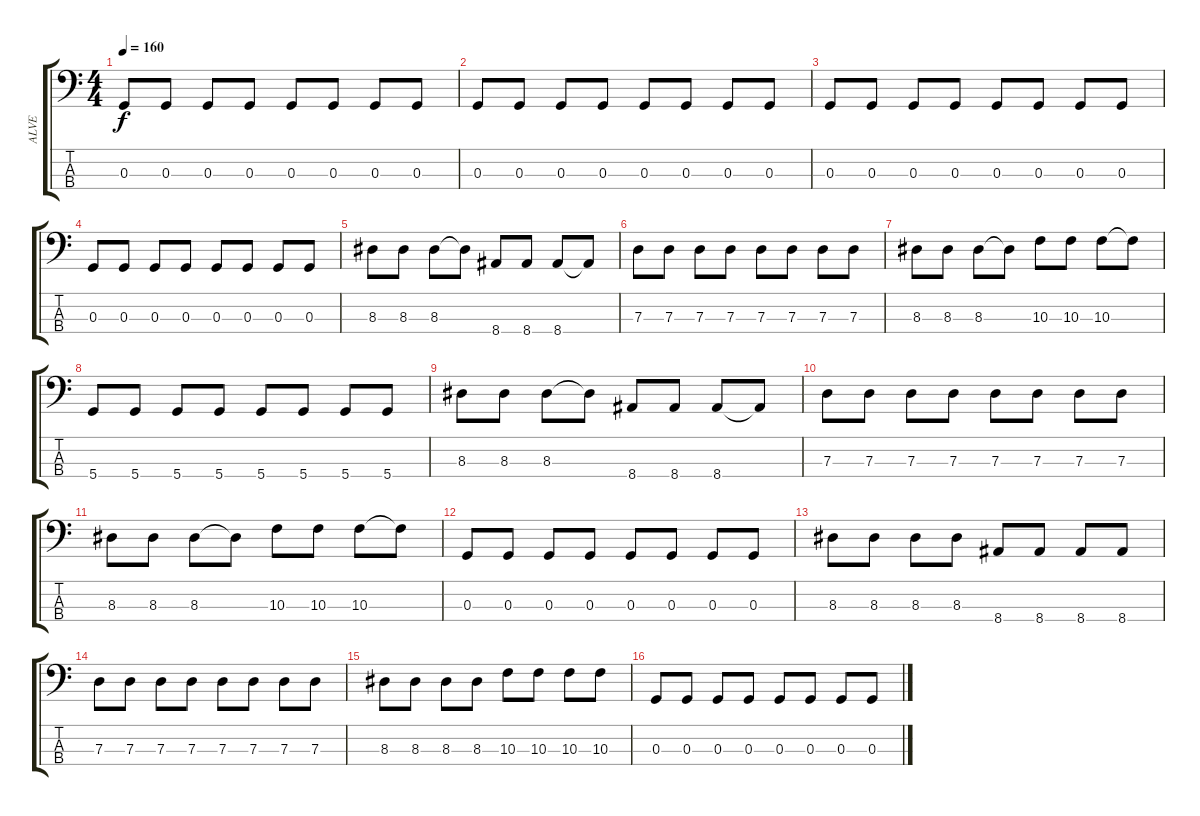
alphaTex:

\track ("ALVE" "ALVE") {instrument electricbassfinger}
\staff {score tabs}
\tuning (F2 C2 G1 D1) {hide}
\ts (4 4)
\tempo 160
\clef f4
\ks c
0.3.8{dy f} 0.3.8 0.3.8 0.3.8 0.3.8 0.3.8 0.3.8 0.3.8 |
0.3.8 0.3.8 0.3.8 0.3.8 0.3.8 0.3.8 0.3.8 0.3.8 |
0.3.8 0.3.8 0.3.8 0.3.8 0.3.8 0.3.8 0.3.8 0.3.8 |
0.3.8 0.3.8 0.3.8 0.3.8 0.3.8 0.3.8 0.3.8 0.3.8 |
8.3.8 8.3.8 8.3.8 8.3{t}.8 8.4.8 8.4.8 8.4.8 8.4{t}.8 |
7.3.8 7.3.8 7.3.8 7.3.8 7.3.8 7.3.8 7.3.8 7.3.8 |
8.3.8 8.3.8 8.3.8 8.3{t}.8 10.3.8 10.3.8 10.3.8 10.3{t}.8 |
5.4.8 5.4.8 5.4.8 5.4.8 5.4.8 5.4.8 5.4.8 5.4.8 |
8.3.8 8.3.8 8.3.8 8.3{t}.8 8.4.8 8.4.8 8.4.8 8.4{t}.8 |
7.3.8 7.3.8 7.3.8 7.3.8 7.3.8 7.3.8 7.3.8 7.3.8 |
8.3.8 8.3.8 8.3.8 8.3{t}.8 10.3.8 10.3.8 10.3.8 10.3{t}.8 |
0.3.8 0.3.8 0.3.8 0.3.8 0.3.8 0.3.8 0.3.8 0.3.8 |
8.3.8 8.3.8 8.3.8 8.3.8 8.4.8 8.4.8 8.4.8 8.4.8 |
7.3.8 7.3.8 7.3.8 7.3.8 7.3.8 7.3.8 7.3.8 7.3.8 |
8.3.8 8.3.8 8.3.8 8.3.8 10.3.8 10.3.8 10.3.8 10.3.8 |
0.3.8 0.3.8 0.3.8 0.3.8 0.3.8 0.3.8 0.3.8 0.3.8
